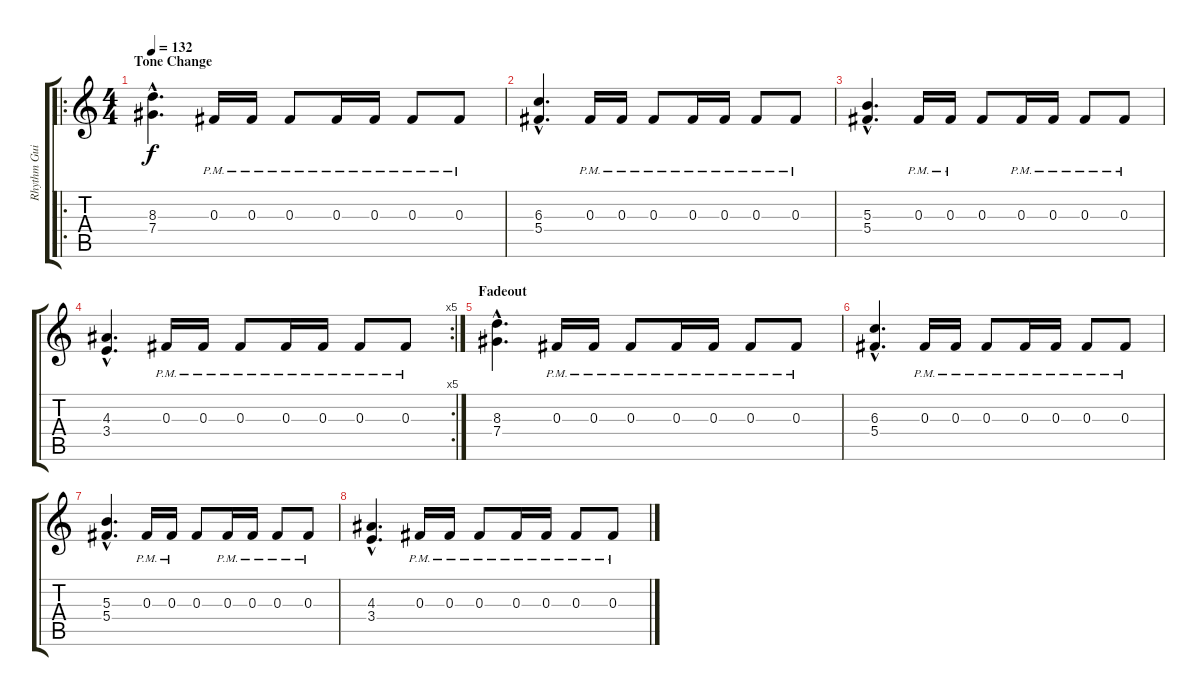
\track ("Rhythm Guitar" "Rhythm Gui") {instrument distortionguitar}
\staff {score tabs}
\tuning (Eb4 Bb3 Gb3 Db3 Ab2 Eb2) {hide}
\ro
\ts (4 4)
\section ("" "Tone Change")
\tempo 132
\clef g2
\ks c
(8.3{hac} 7.4{hac}).4{d dy f} 0.3{pm}.16 0.3{pm}.16 0.3{pm}.8 0.3{pm}.16 0.3{pm}.16 0.3{pm}.8 0.3{pm}.8 |
(6.3{hac} 5.4{hac}).4{d} 0.3{pm}.16 0.3{pm}.16 0.3{pm}.8 0.3{pm}.16 0.3{pm}.16 0.3{pm}.8 0.3{pm}.8 |
(5.3{hac} 5.4{hac}).4{d} 0.3{pm}.16 0.3{pm}.16 0.3.8 0.3{pm}.16 0.3{pm}.16 0.3{pm}.8 0.3{pm}.8 |
\rc 5
(4.3{hac} 3.4{hac}).4{d} 0.3{pm}.16 0.3{pm}.16 0.3{pm}.8 0.3{pm}.16 0.3{pm}.16 0.3{pm}.8 0.3{pm}.8 |
\section ("" "Fadeout")
(8.3{hac} 7.4{hac}).4{d volume 0} 0.3{pm}.16 0.3{pm}.16 0.3{pm}.8 0.3{pm}.16 0.3{pm}.16 0.3{pm}.8 0.3{pm}.8 |
(6.3{hac} 5.4{hac}).4{d} 0.3{pm}.16 0.3{pm}.16 0.3{pm}.8 0.3{pm}.16 0.3{pm}.16 0.3{pm}.8 0.3{pm}.8 |
(5.3{hac} 5.4{hac}).4{d} 0.3{pm}.16 0.3{pm}.16 0.3.8 0.3{pm}.16 0.3{pm}.16 0.3{pm}.8 0.3{pm}.8 |
(4.3{hac} 3.4{hac}).4{d} 0.3{pm}.16 0.3{pm}.16 0.3{pm}.8 0.3{pm}.16 0.3{pm}.16 0.3{pm}.8 0.3{pm}.8
